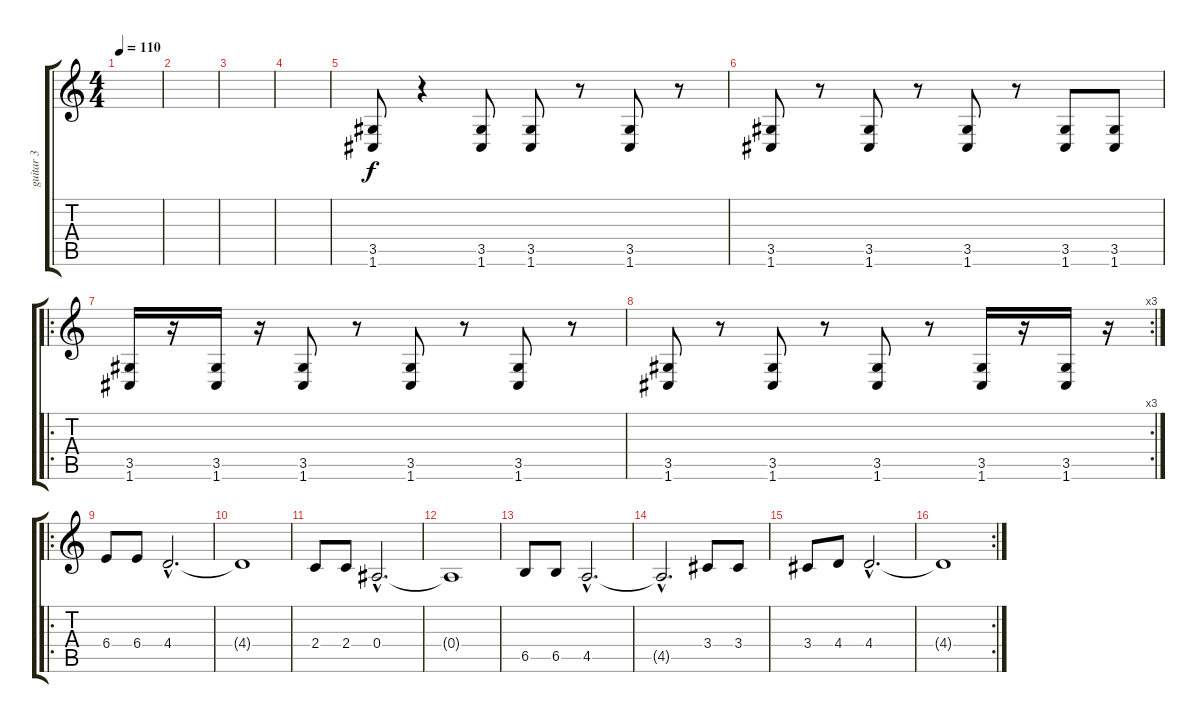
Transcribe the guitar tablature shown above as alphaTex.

\track ("guitar 3" "guitar 3") {instrument distortionguitar}
\staff {score tabs}
\tuning (C4 G3 Eb3 Bb2 F2 C2) {hide}
\ts (4 4)
\tempo 110
\clef g2
\ks c
|
|
|
|
(3.5 1.6).8 r.4 (3.5 1.6).8 (3.5 1.6).8 r.8 (3.5 1.6).8 r.8 |
(3.5 1.6).8 r.8 (3.5 1.6).8 r.8 (3.5 1.6).8 r.8 (3.5 1.6).8 (3.5 1.6).8 |
\ro
(3.5 1.6).16 r.16 (3.5 1.6).16 r.16 (3.5 1.6).8 r.8 (3.5 1.6).8 r.8 (3.5 1.6).8 r.8 |
\rc 3
(3.5 1.6).8 r.8 (3.5 1.6).8 r.8 (3.5 1.6).8 r.8 (3.5 1.6).16 r.16 (3.5 1.6).16 r.16 |
\ro
6.4.8 6.4.8 4.4{hac}.2{d} |
4.4{t}.1 |
2.4.8 2.4.8 0.4{hac}.2{d} |
0.4{t}.1 |
6.5.8 6.5.8 4.5{hac}.2{d} |
4.5{hac t}.2{d} 3.4.8 3.4.8 |
3.4.8 4.4.8 4.4{hac}.2{d} |
\rc 2
4.4{t}.1
